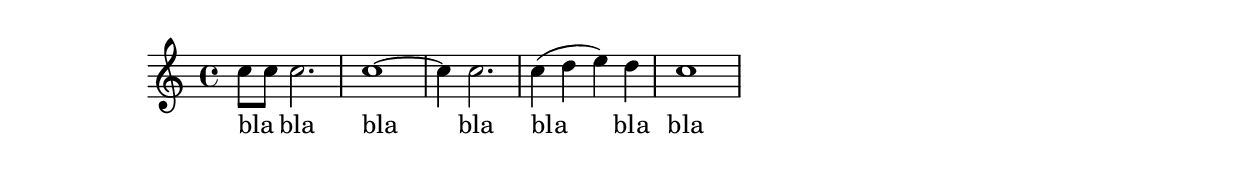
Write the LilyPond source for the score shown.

\version "2.19.2"
\header {

    texidoc = "Lyrics in MIDI are aligned to ties and beams:
this examples causes no bar checks in MIDI.
"


    }
\score {

    <<\relative c'' \new Voice =  A {
	\autoBeamOff
	c8[ c] c2.
	c1~4 c2.
	c4 ( d e) d
	c1

    }
    \new Lyrics \lyricsto "A" { bla bla | bla bla | bla bla | bla }
    >>
    \layout {}
      \midi {}
    }
